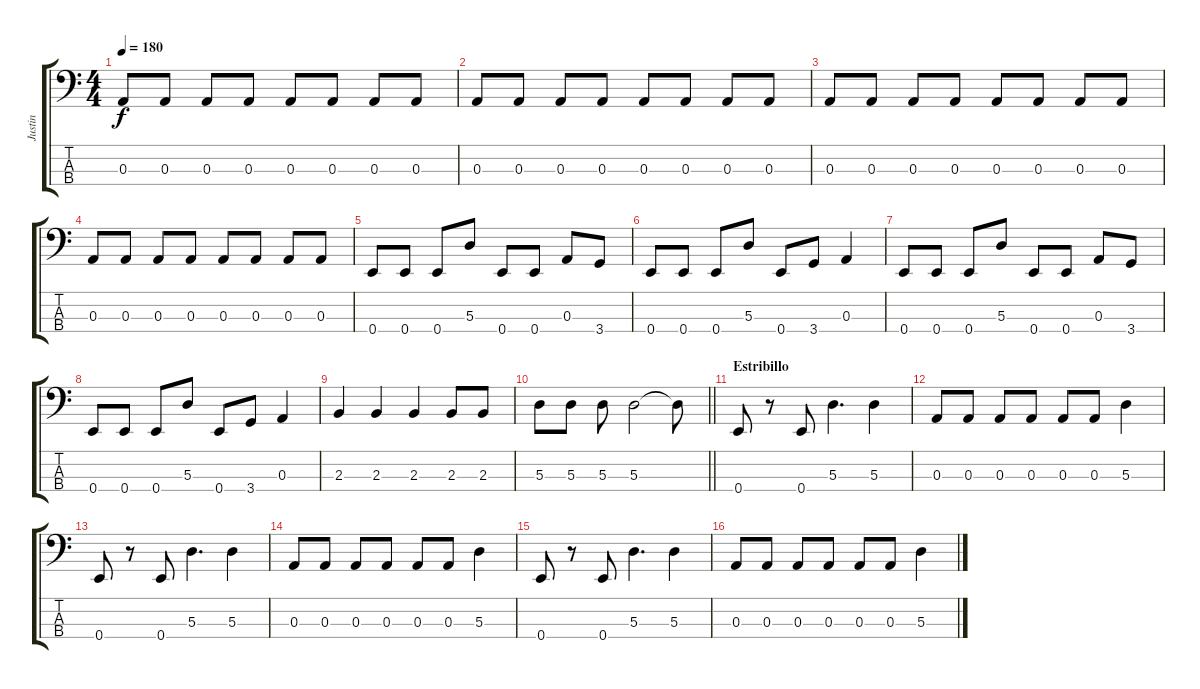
\track ("Justin" "Justin") {instrument electricbassfinger}
\staff {score tabs}
\tuning (G2 D2 A1 E1) {hide}
\ts (4 4)
\tempo 180
\clef f4
\ks c
0.3.8{dy f} 0.3.8 0.3.8 0.3.8 0.3.8 0.3.8 0.3.8 0.3.8 |
0.3.8 0.3.8 0.3.8 0.3.8 0.3.8 0.3.8 0.3.8 0.3.8 |
0.3.8 0.3.8 0.3.8 0.3.8 0.3.8 0.3.8 0.3.8 0.3.8 |
0.3.8 0.3.8 0.3.8 0.3.8 0.3.8 0.3.8 0.3.8 0.3.8 |
0.4.8 0.4.8 0.4.8 5.3.8 0.4.8 0.4.8 0.3.8 3.4.8 |
0.4.8 0.4.8 0.4.8 5.3.8 0.4.8 3.4.8 0.3.4 |
0.4.8 0.4.8 0.4.8 5.3.8 0.4.8 0.4.8 0.3.8 3.4.8 |
0.4.8 0.4.8 0.4.8 5.3.8 0.4.8 3.4.8 0.3.4 |
2.3.4 2.3.4 2.3.4 2.3.8 2.3.8 |
\barLineRight lightlight
5.3.8 5.3.8 5.3.8 5.3.2 5.3{t}.8 |
\section ("" "Estribillo")
0.4.8 r.8 0.4.8 5.3.4{d} 5.3.4 |
0.3.8 0.3.8 0.3.8 0.3.8 0.3.8 0.3.8 5.3.4 |
0.4.8 r.8 0.4.8 5.3.4{d} 5.3.4 |
0.3.8 0.3.8 0.3.8 0.3.8 0.3.8 0.3.8 5.3.4 |
0.4.8 r.8 0.4.8 5.3.4{d} 5.3.4 |
0.3.8 0.3.8 0.3.8 0.3.8 0.3.8 0.3.8 5.3.4
